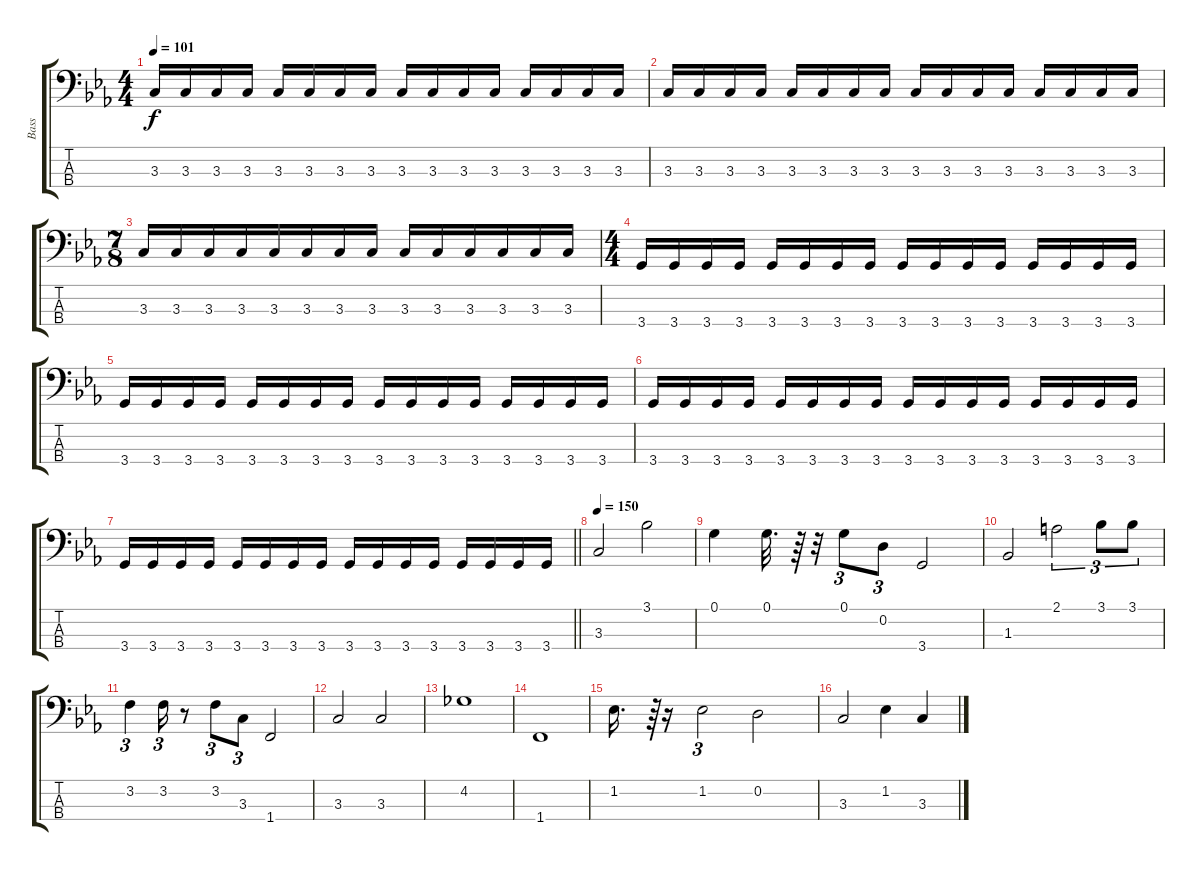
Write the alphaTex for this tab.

\track ("Bass" "Bass") {instrument electricbassfinger}
\staff {score tabs}
\tuning (G2 D2 A1 E1) {hide}
\ts (4 4)
\tempo 101
\clef f4
\ks cminor
3.3.16{dy f} 3.3.16 3.3.16 3.3.16 3.3.16 3.3.16 3.3.16 3.3.16 3.3.16 3.3.16 3.3.16 3.3.16 3.3.16 3.3.16 3.3.16 3.3.16 |
3.3.16 3.3.16 3.3.16 3.3.16 3.3.16 3.3.16 3.3.16 3.3.16 3.3.16 3.3.16 3.3.16 3.3.16 3.3.16 3.3.16 3.3.16 3.3.16 |
\ts (7 8)
3.3.16 3.3.16 3.3.16 3.3.16 3.3.16 3.3.16 3.3.16 3.3.16 3.3.16 3.3.16 3.3.16 3.3.16 3.3.16 3.3.16 |
\ts (4 4)
3.4.16 3.4.16 3.4.16 3.4.16 3.4.16 3.4.16 3.4.16 3.4.16 3.4.16 3.4.16 3.4.16 3.4.16 3.4.16 3.4.16 3.4.16 3.4.16 |
3.4.16 3.4.16 3.4.16 3.4.16 3.4.16 3.4.16 3.4.16 3.4.16 3.4.16 3.4.16 3.4.16 3.4.16 3.4.16 3.4.16 3.4.16 3.4.16 |
3.4.16 3.4.16 3.4.16 3.4.16 3.4.16 3.4.16 3.4.16 3.4.16 3.4.16 3.4.16 3.4.16 3.4.16 3.4.16 3.4.16 3.4.16 3.4.16 |
\barLineRight lightlight
3.4.16 3.4.16 3.4.16 3.4.16 3.4.16 3.4.16 3.4.16 3.4.16 3.4.16 3.4.16 3.4.16 3.4.16 3.4.16 3.4.16 3.4.16 3.4.16 |
\tempo 150
3.3.2 3.1.2 |
0.1.4 0.1.32{d} r.64 r.32 0.1.8{tu (3 2)} 0.2.8{tu (3 2)} 3.4.2 |
1.3.2 2.1.2{tu (3 2)} 3.1.8{tu (3 2)} 3.1.8{tu (3 2)} |
3.2.4{tu (3 2)} 3.2.16{tu (3 2)} r.8 3.2.8{tu (3 2)} 3.3.8{tu (3 2)} 1.4.2 |
3.3.2 3.3.2 |
4.2.1 |
1.4.1 |
1.2.16{d} r.64{tu (3 2)} r.16 1.2.2{tu (3 2)} 0.2.2 |
3.3.2 1.2.4 3.3.4
